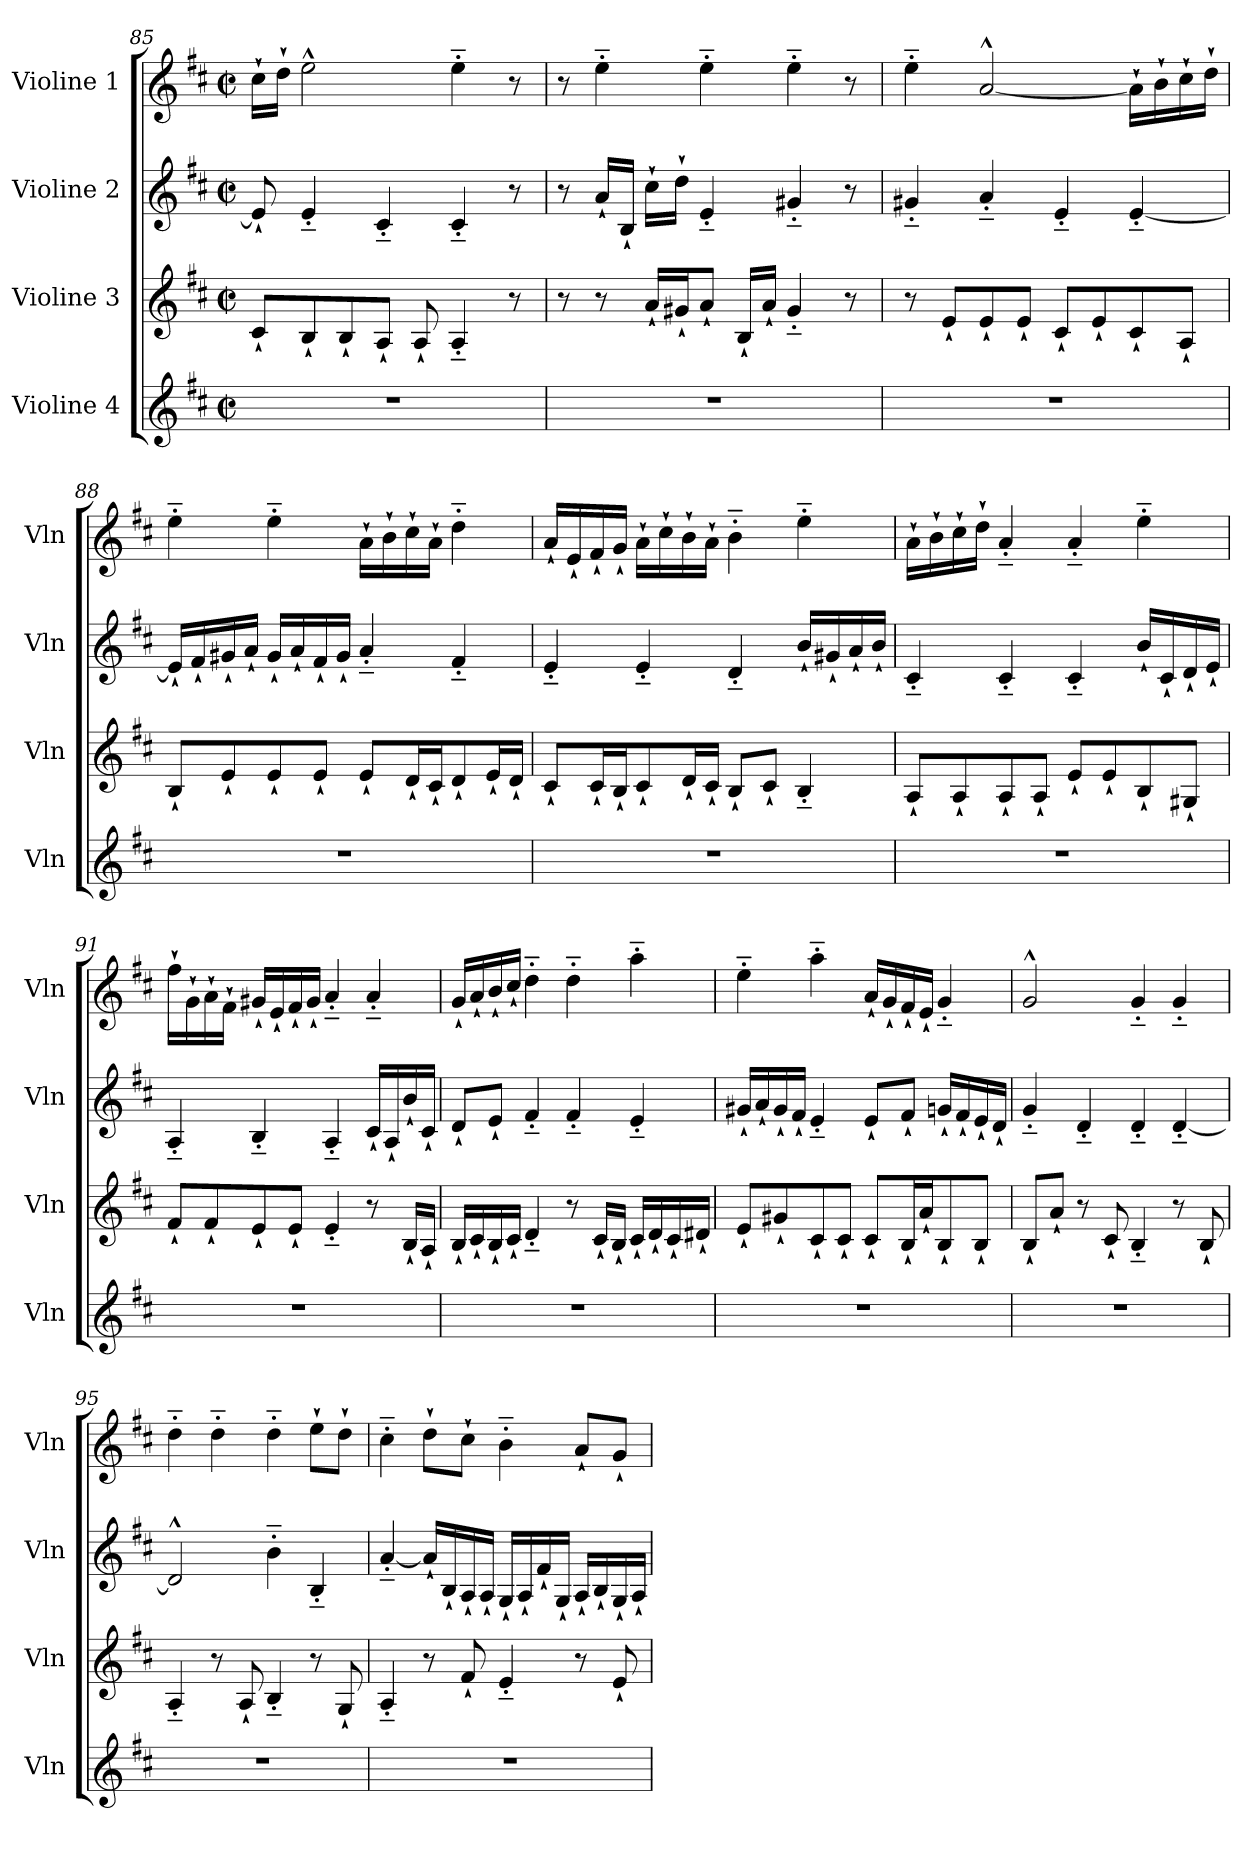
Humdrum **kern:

**kern	**kern	**kern	**kern
*part4	*part3	*part2	*part1
*staff4	*staff3	*staff2	*staff1
*I"Violine 4	*I"Violine 3	*I"Violine 2	*I"Violine 1
*I'Vln	*I'Vln	*I'Vln	*I'Vln
*clefG2	*clefG2	*clefG2	*clefG2
*k[f#c#]	*k[f#c#]	*k[f#c#]	*k[f#c#]
*D:	*D:	*D:	*D:
*M2/2	*M2/2	*M2/2	*M2/2
*met(c|)	*met(c|)	*met(c|)	*met(c|)
=85	=85	=85	=85
1r	8c#`/L	8e`/]	16cc#`\LL
.	.	.	16dd`\JJ
.	8B`/	4e~'/	2ee^^\
.	8B`/	.	.
.	8A`/J	4c#~'/	.
.	8A`/	.	.
.	4A~'/	4c#~'/	4ee~'\
.	8r	8r	8r
!!LO:LB:g=z
=86	=86	=86	=86
1r	8r	8r	8r
.	8r	16a`/LL	4ee~'\
.	.	16B`/JJ	.
.	16a`/LL	16cc#`\LL	.
.	16g#X`/J	16dd`\JJ	.
.	8a`/J	4e~'/	4ee~'\
.	16B`/LL	.	.
.	16a`/JJ	.	.
.	4g#~'/	4g#X~'/	4ee~'\
.	8r	8r	8r
=87	=87	=87	=87
1r	8r	4g#X~'/	4ee~'\
.	8e`/L	.	.
.	8e`/	4a~'/	[2a^^/
.	8e`/J	.	.
.	8c#`/L	4e~'/	.
.	8e`/	.	.
.	8c#`/	[4e~'/	16a`\LL]
.	.	.	16b`\
.	8A`/J	.	16cc#`\
.	.	.	16dd`\JJ
=88	=88	=88	=88
1r	8B`/L	16e`/LL]	4ee~'\
.	.	16f#`/	.
.	8e`/	16g#X`/	.
.	.	16a`/JJ	.
.	8e`/	16g#`/LL	4ee~'\
.	.	16a`/	.
.	8e`/J	16f#`/	.
.	.	16g#`/JJ	.
.	8e`/L	4a~'/	16a`\LL
.	.	.	16b`\
.	16d`/L	.	16cc#`\
.	16c#`/J	.	16a`\JJ
.	8d`/	4f#~'/	4dd~'\
.	16e`/L	.	.
.	16d`/JJ	.	.
!!LO:LB:g=z
=89	=89	=89	=89
1r	8c#`/L	4e~'/	16a`/LL
.	.	.	16e`/
.	16c#`/L	.	16f#`/
.	16B`/J	.	16g`/JJ
.	8c#`/	4e~'/	16a`\LL
.	.	.	16cc#`\
.	16d`/L	.	16b`\
.	16c#`/JJ	.	16a`\JJ
.	8B`/L	4d~'/	4b~'\
.	8c#`/J	.	.
.	4B~'/	16b`/LL	4ee~'\
.	.	16g#X`/	.
.	.	16a`/	.
.	.	16b`/JJ	.
=90	=90	=90	=90
1r	8A`/L	4c#~'/	16a`\LL
.	.	.	16b`\
.	8A`/	.	16cc#`\
.	.	.	16dd`\JJ
.	8A`/	4c#~'/	4a~'/
.	8A`/J	.	.
.	8e`/L	4c#~'/	4a~'/
.	8e`/	.	.
.	8B`/	16b`/LL	4ee~'\
.	.	16c#`/	.
.	8G#X`/J	16d`/	.
.	.	16e`/JJ	.
=91	=91	=91	=91
1r	8f#`/L	4A~'/	16ff#`\LL
.	.	.	16g`\
.	8f#`/	.	16a`\
.	.	.	16f#`\JJ
.	8e`/	4B~'/	16g#X`/LL
.	.	.	16e`/
.	8e`/J	.	16f#`/
.	.	.	16g#`/JJ
.	4e~'/	4A~'/	4a~'/
.	8r	16c#`/LL	4a~'/
.	.	16A`/	.
.	16B`/LL	16b`/	.
.	16A`/JJ	16c#`/JJ	.
!!LO:PB:g=z
=92	=92	=92	=92
1r	16B`/LL	8d`/L	16g`/LL
.	16c#`/	.	16a`/
.	16B`/	8e`/J	16b`/
.	16c#`/JJ	.	16cc#`/JJ
.	4d~'/	4f#~'/	4dd~'\
.	8r	4f#~'/	4dd~'\
.	16c#`/LL	.	.
.	16B`/JJ	.	.
.	16c#`/LL	4e~'/	4aa~'\
.	16d`/	.	.
.	16c#`/	.	.
.	16d#X`/JJ	.	.
=93	=93	=93	=93
1r	8e`/L	16g#X`/LL	4ee~'\
.	.	16a`/	.
.	8g#X`/	16g#`/	.
.	.	16f#`/JJ	.
.	8c#`/	4e~'/	4aa~'\
.	8c#`/J	.	.
.	8c#`/L	8e`/L	16a`/LL
.	.	.	16g`/
.	16B`/L	8f#`/J	16f#`/
.	16a`/J	.	16e`/JJ
.	8B`/	16gn`/LL	4g~'/
.	.	16f#`/	.
.	8B`/J	16e`/	.
.	.	16d`/JJ	.
=94	=94	=94	=94
1r	8B`/L	4g~'/	2g^^/
.	8a`/J	.	.
.	8r	4d~'/	.
.	8c#`/	.	.
.	4B~'/	4d~'/	4g~'/
.	8r	[4d~'/	4g~'/
.	8B`/	.	.
=95	=95	=95	=95
1r	4A~'/	2d^^/]	4dd~'\
.	8r	.	4dd~'\
.	8A`/	.	.
.	4B~'/	4b~'\	4dd~'\
.	8r	4B~'/	8ee`\L
.	8G`/	.	8dd`\J
!!LO:LB:g=z
=96	=96	=96	=96
1r	4A~'/	[4a~'/	4cc#~'\
.	8r	16a`/LL]	8dd`\L
.	.	16B`/	.
.	8f#`/	16A`/	8cc#`\J
.	.	16A`/JJ	.
.	4e~'/	16G`/LL	4b~'\
.	.	16A`/	.
.	.	16f#`/	.
.	.	16G`/JJ	.
.	8r	16A`/LL	8a`/L
.	.	16B`/	.
.	8e`/	16G`/	8g`/J
.	.	16A`/JJ	.
=	=	=	=
*-	*-	*-	*-
